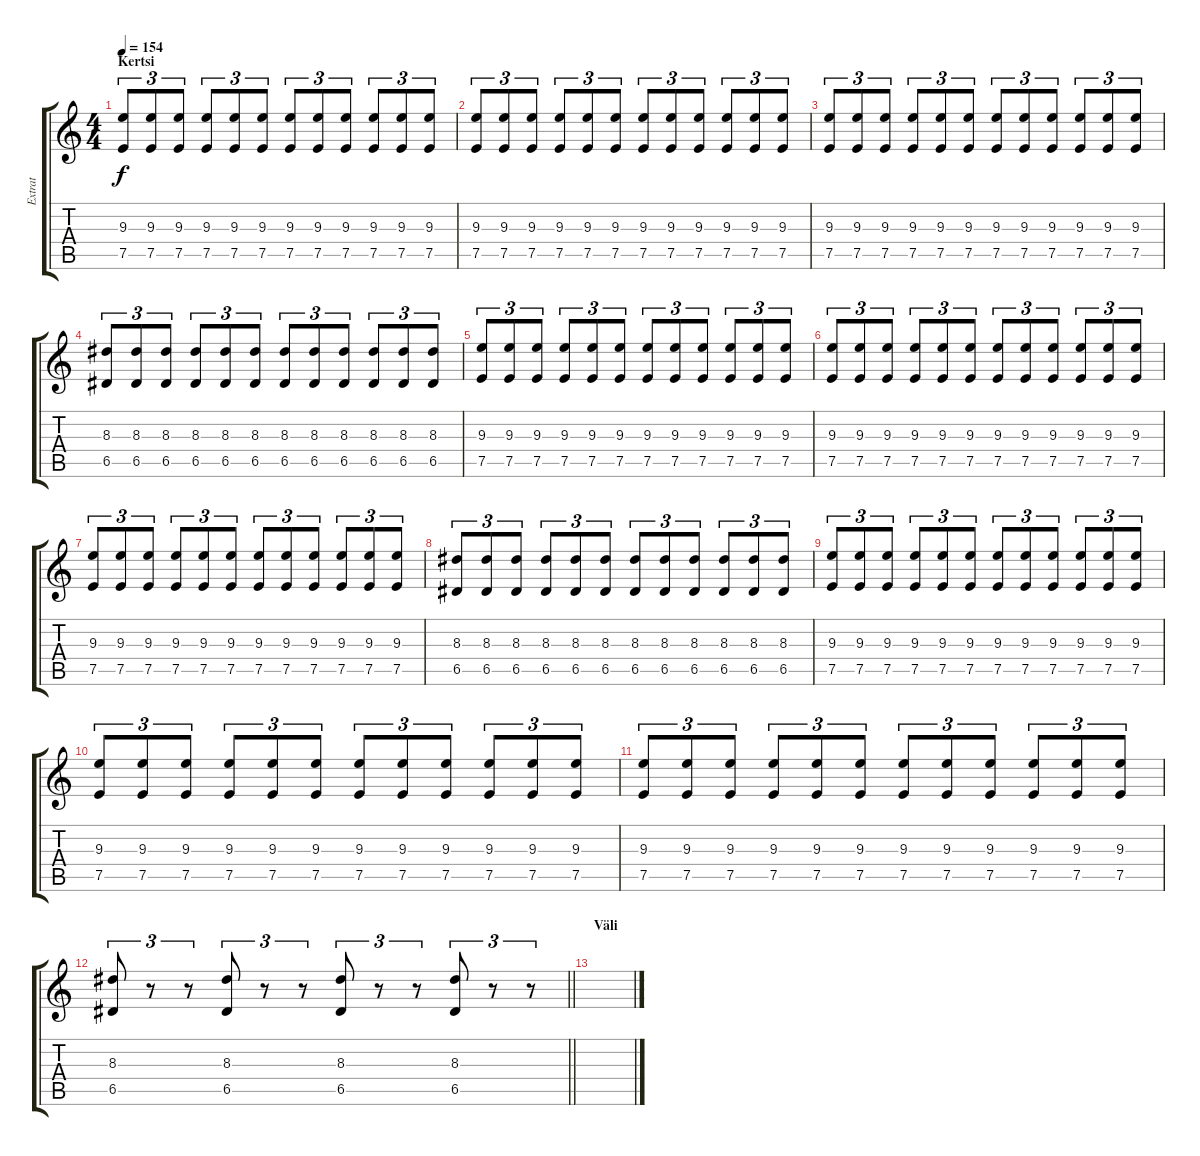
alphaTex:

\track ("Extrat" "Extrat") {instrument distortionguitar}
\staff {score tabs}
\tuning (E4 B3 G3 D3 A2 D2) {hide}
\ts (4 4)
\section ("" "Kertsi")
\tempo 154
\clef g2
\ks c
(9.3 7.5).8{tu (3 2) dy f} (9.3 7.5).8{tu (3 2)} (9.3 7.5).8{tu (3 2)} (9.3 7.5).8{tu (3 2)} (9.3 7.5).8{tu (3 2)} (9.3 7.5).8{tu (3 2)} (9.3 7.5).8{tu (3 2)} (9.3 7.5).8{tu (3 2)} (9.3 7.5).8{tu (3 2)} (9.3 7.5).8{tu (3 2)} (9.3 7.5).8{tu (3 2)} (9.3 7.5).8{tu (3 2)} |
(9.3 7.5).8{tu (3 2)} (9.3 7.5).8{tu (3 2)} (9.3 7.5).8{tu (3 2)} (9.3 7.5).8{tu (3 2)} (9.3 7.5).8{tu (3 2)} (9.3 7.5).8{tu (3 2)} (9.3 7.5).8{tu (3 2)} (9.3 7.5).8{tu (3 2)} (9.3 7.5).8{tu (3 2)} (9.3 7.5).8{tu (3 2)} (9.3 7.5).8{tu (3 2)} (9.3 7.5).8{tu (3 2)} |
(9.3 7.5).8{tu (3 2)} (9.3 7.5).8{tu (3 2)} (9.3 7.5).8{tu (3 2)} (9.3 7.5).8{tu (3 2)} (9.3 7.5).8{tu (3 2)} (9.3 7.5).8{tu (3 2)} (9.3 7.5).8{tu (3 2)} (9.3 7.5).8{tu (3 2)} (9.3 7.5).8{tu (3 2)} (9.3 7.5).8{tu (3 2)} (9.3 7.5).8{tu (3 2)} (9.3 7.5).8{tu (3 2)} |
(8.3 6.5).8{tu (3 2)} (8.3 6.5).8{tu (3 2)} (8.3 6.5).8{tu (3 2)} (8.3 6.5).8{tu (3 2)} (8.3 6.5).8{tu (3 2)} (8.3 6.5).8{tu (3 2)} (8.3 6.5).8{tu (3 2)} (8.3 6.5).8{tu (3 2)} (8.3 6.5).8{tu (3 2)} (8.3 6.5).8{tu (3 2)} (8.3 6.5).8{tu (3 2)} (8.3 6.5).8{tu (3 2)} |
(9.3 7.5).8{tu (3 2)} (9.3 7.5).8{tu (3 2)} (9.3 7.5).8{tu (3 2)} (9.3 7.5).8{tu (3 2)} (9.3 7.5).8{tu (3 2)} (9.3 7.5).8{tu (3 2)} (9.3 7.5).8{tu (3 2)} (9.3 7.5).8{tu (3 2)} (9.3 7.5).8{tu (3 2)} (9.3 7.5).8{tu (3 2)} (9.3 7.5).8{tu (3 2)} (9.3 7.5).8{tu (3 2)} |
(9.3 7.5).8{tu (3 2)} (9.3 7.5).8{tu (3 2)} (9.3 7.5).8{tu (3 2)} (9.3 7.5).8{tu (3 2)} (9.3 7.5).8{tu (3 2)} (9.3 7.5).8{tu (3 2)} (9.3 7.5).8{tu (3 2)} (9.3 7.5).8{tu (3 2)} (9.3 7.5).8{tu (3 2)} (9.3 7.5).8{tu (3 2)} (9.3 7.5).8{tu (3 2)} (9.3 7.5).8{tu (3 2)} |
(9.3 7.5).8{tu (3 2)} (9.3 7.5).8{tu (3 2)} (9.3 7.5).8{tu (3 2)} (9.3 7.5).8{tu (3 2)} (9.3 7.5).8{tu (3 2)} (9.3 7.5).8{tu (3 2)} (9.3 7.5).8{tu (3 2)} (9.3 7.5).8{tu (3 2)} (9.3 7.5).8{tu (3 2)} (9.3 7.5).8{tu (3 2)} (9.3 7.5).8{tu (3 2)} (9.3 7.5).8{tu (3 2)} |
(8.3 6.5).8{tu (3 2)} (8.3 6.5).8{tu (3 2)} (8.3 6.5).8{tu (3 2)} (8.3 6.5).8{tu (3 2)} (8.3 6.5).8{tu (3 2)} (8.3 6.5).8{tu (3 2)} (8.3 6.5).8{tu (3 2)} (8.3 6.5).8{tu (3 2)} (8.3 6.5).8{tu (3 2)} (8.3 6.5).8{tu (3 2)} (8.3 6.5).8{tu (3 2)} (8.3 6.5).8{tu (3 2)} |
(9.3 7.5).8{tu (3 2)} (9.3 7.5).8{tu (3 2)} (9.3 7.5).8{tu (3 2)} (9.3 7.5).8{tu (3 2)} (9.3 7.5).8{tu (3 2)} (9.3 7.5).8{tu (3 2)} (9.3 7.5).8{tu (3 2)} (9.3 7.5).8{tu (3 2)} (9.3 7.5).8{tu (3 2)} (9.3 7.5).8{tu (3 2)} (9.3 7.5).8{tu (3 2)} (9.3 7.5).8{tu (3 2)} |
(9.3 7.5).8{tu (3 2)} (9.3 7.5).8{tu (3 2)} (9.3 7.5).8{tu (3 2)} (9.3 7.5).8{tu (3 2)} (9.3 7.5).8{tu (3 2)} (9.3 7.5).8{tu (3 2)} (9.3 7.5).8{tu (3 2)} (9.3 7.5).8{tu (3 2)} (9.3 7.5).8{tu (3 2)} (9.3 7.5).8{tu (3 2)} (9.3 7.5).8{tu (3 2)} (9.3 7.5).8{tu (3 2)} |
(9.3 7.5).8{tu (3 2)} (9.3 7.5).8{tu (3 2)} (9.3 7.5).8{tu (3 2)} (9.3 7.5).8{tu (3 2)} (9.3 7.5).8{tu (3 2)} (9.3 7.5).8{tu (3 2)} (9.3 7.5).8{tu (3 2)} (9.3 7.5).8{tu (3 2)} (9.3 7.5).8{tu (3 2)} (9.3 7.5).8{tu (3 2)} (9.3 7.5).8{tu (3 2)} (9.3 7.5).8{tu (3 2)} |
\barLineRight lightlight
(8.3 6.5).8{tu (3 2)} r.8{tu (3 2)} r.8{tu (3 2)} (8.3 6.5).8{tu (3 2)} r.8{tu (3 2)} r.8{tu (3 2)} (8.3 6.5).8{tu (3 2)} r.8{tu (3 2)} r.8{tu (3 2)} (8.3 6.5).8{tu (3 2)} r.8{tu (3 2)} r.8{tu (3 2)} |
\section ("" "Väli")
